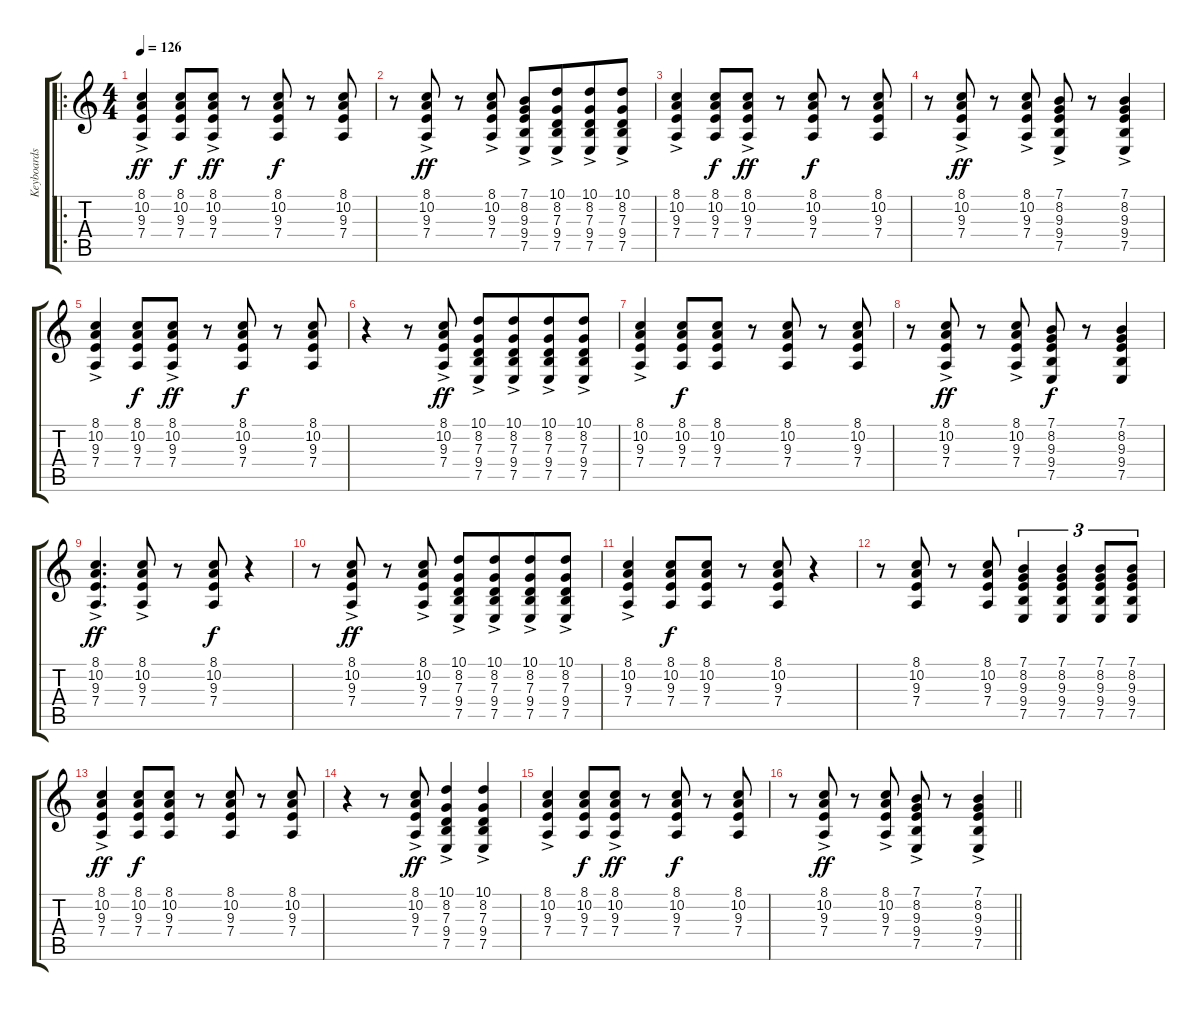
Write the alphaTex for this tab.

\track ("Keyboards " "Keyboards ") {instrument electricpiano2}
\staff {score tabs}
\tuning (E4 B3 G3 D3 A2 E2) {hide}
\ro
\ts (4 4)
\tempo 126
\clef g2
\ks c
(8.1{ac} 10.2{ac} 9.3{ac} 7.4{ac}).4{dy ff} (8.1 10.2 9.3 7.4).8{dy f} (8.1 10.2 9.3 7.4{ac}).8{dy ff} r.8 (8.1 10.2 9.3 7.4).8{dy f} r.8{beam merge} (8.1 10.2 9.3 7.4).8 |
r.8 (8.1{ac} 10.2{ac} 9.3{ac} 7.4{ac}).8{dy ff} r.8 (8.1{ac} 10.2{ac} 9.3{ac} 7.4{ac}).8 (7.1{ac} 8.2{ac} 9.3{ac} 9.4{ac} 7.5{ac}).8 (10.1{ac} 8.2{ac} 7.3{ac} 9.4{ac} 7.5{ac}).8{beam merge} (10.1{ac} 8.2{ac} 7.3{ac} 9.4{ac} 7.5{ac}).8 (10.1{ac} 8.2{ac} 7.3{ac} 9.4{ac} 7.5{ac}).8 |
(8.1 10.2 9.3{ac} 7.4).4 (8.1 10.2 9.3 7.4).8{dy f} (8.1 10.2 9.3{ac} 7.4).8{dy ff} r.8 (8.1 10.2 9.3 7.4).8{dy f} r.8 (8.1 10.2 9.3 7.4).8 |
r.8 (8.1{ac} 10.2{ac} 9.3{ac} 7.4{ac}).8{dy ff} r.8 (8.1{ac} 10.2{ac} 9.3{ac} 7.4{ac}).8{beam split} (7.1{ac} 8.2{ac} 9.3{ac} 9.4{ac} 7.5{ac}).8 r.8 (7.1{ac} 8.2{ac} 9.3{ac} 9.4{ac} 7.5{ac}).4 |
(8.1 10.2{ac} 9.3 7.4).4 (8.1 10.2 9.3 7.4).8{dy f beam merge} (8.1{ac} 10.2{ac} 9.3{ac} 7.4{ac}).8{dy ff} r.8{beam merge} (8.1 10.2 9.3 7.4).8{dy f} r.8{beam merge} (8.1 10.2 9.3 7.4).8 |
r.4 r.8 (8.1{ac} 10.2{ac} 9.3{ac} 7.4{ac}).8{dy ff} (10.1{ac} 8.2{ac} 7.3{ac} 9.4{ac} 7.5{ac}).8 (10.1{ac} 8.2{ac} 7.3{ac} 9.4{ac} 7.5{ac}).8{beam merge} (10.1{ac} 8.2{ac} 7.3{ac} 9.4{ac} 7.5{ac}).8 (10.1{ac} 8.2{ac} 7.3{ac} 9.4{ac} 7.5{ac}).8 |
(8.1 10.2{ac} 9.3 7.4).4 (8.1 10.2 9.3 7.4).8{dy f} (8.1 10.2 9.3 7.4).8 r.8 (8.1 10.2 9.3 7.4).8 r.8 (8.1 10.2 9.3 7.4).8 |
r.8 (8.1{ac} 10.2{ac} 9.3{ac} 7.4{ac}).8{dy ff} r.8 (8.1{ac} 10.2{ac} 9.3{ac} 7.4{ac}).8 (7.1 8.2 9.3 9.4 7.5).8{dy f} r.8 (7.1 8.2 9.3 9.4 7.5).4 |
(8.1 10.2{ac} 9.3 7.4).4{d dy ff} (8.1{ac} 10.2{ac} 9.3{ac} 7.4{ac}).8 r.8{beam split} (8.1 10.2 9.3 7.4).8{dy f} r.4 |
r.8 (8.1{ac} 10.2{ac} 9.3{ac} 7.4{ac}).8{dy ff} r.8 (8.1{ac} 10.2{ac} 9.3{ac} 7.4{ac}).8 (10.1{ac} 8.2{ac} 7.3{ac} 9.4{ac} 7.5{ac}).8 (10.1{ac} 8.2{ac} 7.3{ac} 9.4{ac} 7.5{ac}).8{beam merge} (10.1{ac} 8.2{ac} 7.3{ac} 9.4{ac} 7.5{ac}).8 (10.1{ac} 8.2{ac} 7.3{ac} 9.4{ac} 7.5{ac}).8 |
(8.1 10.2{ac} 9.3 7.4).4 (8.1 10.2 9.3 7.4).8{dy f} (8.1 10.2 9.3 7.4).8 r.8 (8.1 10.2 9.3 7.4).8 r.4 |
r.8 (8.1 10.2 9.3 7.4).8 r.8 (8.1 10.2 9.3 7.4).8 (7.1 8.2 9.3 9.4 7.5).4{tu (3 2)} (7.1 8.2 9.3 9.4 7.5).4{tu (3 2)} (7.1 8.2 9.3 9.4 7.5).8{tu (3 2)} (7.1 8.2 9.3 9.4 7.5).8{tu (3 2)} |
(8.1{ac} 10.2{ac} 9.3{ac} 7.4{ac}).4{dy ff} (8.1 10.2 9.3 7.4).8{dy f} (8.1 10.2 9.3 7.4).8 r.8 (8.1 10.2 9.3 7.4).8 r.8 (8.1 10.2 9.3 7.4).8 |
r.4 r.8 (8.1{ac} 10.2{ac} 9.3{ac} 7.4{ac}).8{dy ff} (10.1{ac} 8.2{ac} 7.3{ac} 9.4{ac} 7.5{ac}).4 (10.1{ac} 8.2{ac} 7.3{ac} 9.4{ac} 7.5{ac}).4 |
(8.1 10.2 9.3{ac} 7.4).4 (8.1 10.2 9.3 7.4).8{dy f} (8.1 10.2 9.3{ac} 7.4).8{dy ff} r.8 (8.1 10.2 9.3 7.4).8{dy f} r.8 (8.1 10.2 9.3 7.4).8 |
\barLineRight lightlight
r.8 (8.1{ac} 10.2{ac} 9.3{ac} 7.4{ac}).8{dy ff} r.8 (8.1{ac} 10.2{ac} 9.3{ac} 7.4{ac}).8 (7.1{ac} 8.2{ac} 9.3{ac} 9.4{ac} 7.5{ac}).8 r.8 (7.1{ac} 8.2{ac} 9.3{ac} 9.4{ac} 7.5{ac}).4
